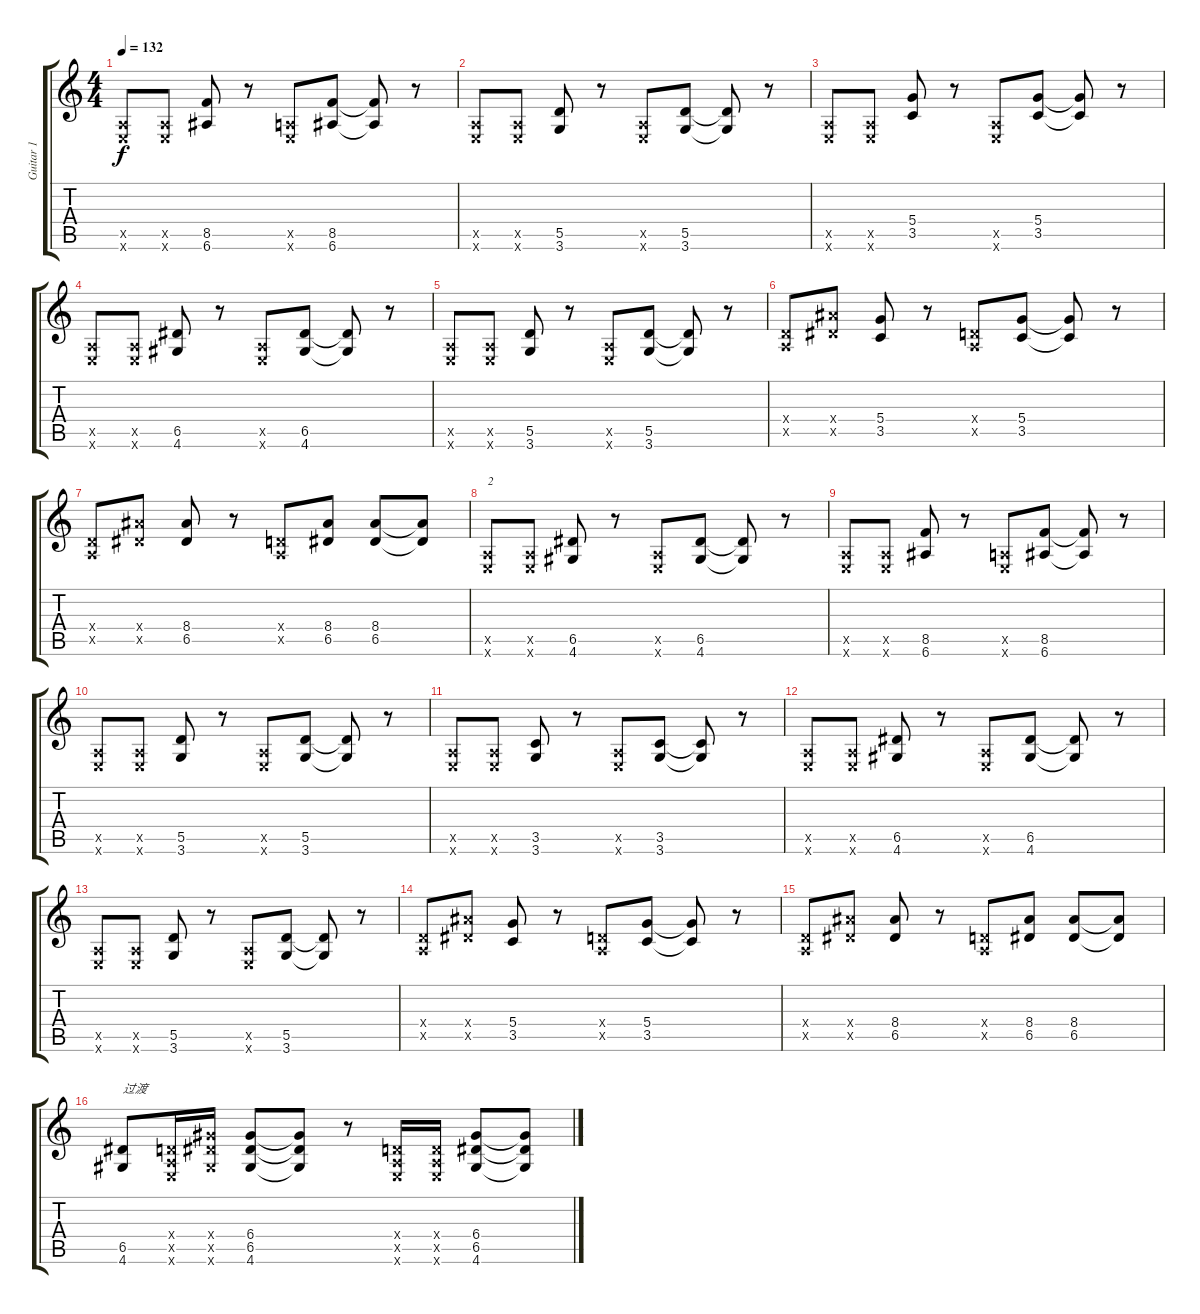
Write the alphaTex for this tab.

\track ("Guitar 1" "Guitar 1") {instrument distortionguitar}
\staff {score tabs}
\tuning (E4 B3 G3 D3 A2 E2) {hide}
\ts (4 4)
\tempo 132
\clef g2
\ks c
(0.5{x} 0.6{x}).8{dy f} (0.5{x} 0.6{x}).8 (8.5 6.6).8 r.8 (0.5{x} 0.6{x}).8 (8.5 6.6).8 (8.5{t} 6.6{t}).8 r.8 |
(0.5{x} 0.6{x}).8 (0.5{x} 0.6{x}).8 (5.5 3.6).8 r.8 (0.5{x} 0.6{x}).8 (5.5 3.6).8 (5.5{t} 3.6{t}).8 r.8 |
(0.5{x} 0.6{x}).8 (0.5{x} 0.6{x}).8 (5.4 3.5).8 r.8 (0.5{x} 0.6{x}).8 (5.4 3.5).8 (5.4{t} 3.5{t}).8 r.8 |
(0.5{x} 0.6{x}).8 (0.5{x} 0.6{x}).8 (6.5 4.6).8 r.8 (0.5{x} 0.6{x}).8 (6.5 4.6).8 (6.5{t} 4.6{t}).8 r.8 |
(0.5{x} 0.6{x}).8 (0.5{x} 0.6{x}).8 (5.5 3.6).8 r.8 (0.5{x} 0.6{x}).8 (5.5 3.6).8 (5.5{t} 3.6{t}).8 r.8 |
(0.4{x} 0.5{x}).8 (8.4{x} 6.5{x}).8 (5.4 3.5).8 r.8 (0.4{x} 0.5{x}).8 (5.4 3.5).8 (5.4{t} 3.5{t}).8 r.8 |
(0.4{x} 0.5{x}).8 (8.4{x} 6.5{x}).8 (8.4 6.5).8 r.8 (0.4{x} 0.5{x}).8 (8.4 6.5).8 (8.4 6.5).8 (8.4{t} 6.5{t}).8 |
(0.5{x} 0.6{x}).8{txt "2"} (0.5{x} 0.6{x}).8 (6.5 4.6).8 r.8 (0.5{x} 0.6{x}).8 (6.5 4.6).8 (6.5{t} 4.6{t}).8 r.8 |
(0.5{x} 0.6{x}).8 (0.5{x} 0.6{x}).8 (8.5 6.6).8 r.8 (0.5{x} 0.6{x}).8 (8.5 6.6).8 (8.5{t} 6.6{t}).8 r.8 |
(0.5{x} 0.6{x}).8 (0.5{x} 0.6{x}).8 (5.5 3.6).8 r.8 (0.5{x} 0.6{x}).8 (5.5 3.6).8 (5.5{t} 3.6{t}).8 r.8 |
(0.5{x} 0.6{x}).8 (0.5{x} 0.6{x}).8 (3.5 3.6).8 r.8 (0.5{x} 0.6{x}).8 (3.5 3.6).8 (3.5{t} 3.6{t}).8 r.8 |
(0.5{x} 0.6{x}).8 (0.5{x} 0.6{x}).8 (6.5 4.6).8 r.8 (0.5{x} 0.6{x}).8 (6.5 4.6).8 (6.5{t} 4.6{t}).8 r.8 |
(0.5{x} 0.6{x}).8 (0.5{x} 0.6{x}).8 (5.5 3.6).8 r.8 (0.5{x} 0.6{x}).8 (5.5 3.6).8 (5.5{t} 3.6{t}).8 r.8 |
(0.4{x} 0.5{x}).8 (8.4{x} 6.5{x}).8 (5.4 3.5).8 r.8 (0.4{x} 0.5{x}).8 (5.4 3.5).8 (5.4{t} 3.5{t}).8 r.8 |
(0.4{x} 0.5{x}).8 (8.4{x} 6.5{x}).8 (8.4 6.5).8 r.8 (0.4{x} 0.5{x}).8 (8.4 6.5).8 (8.4 6.5).8 (8.4{t} 6.5{t}).8 |
(6.5 4.6).8{txt "过渡"} (0.4{x} 0.5{x} 0.6{x}).16 (6.4{x} 6.5{x} 4.6{x}).16 (6.4 6.5 4.6).8 (6.4{t} 6.5{t} 4.6{t}).8 r.8 (0.4{x} 0.5{x} 0.6{x}).16 (0.4{x} 0.5{x} 0.6{x}).16 (6.4 6.5 4.6).8 (6.4{t} 6.5{t} 4.6{t}).8
